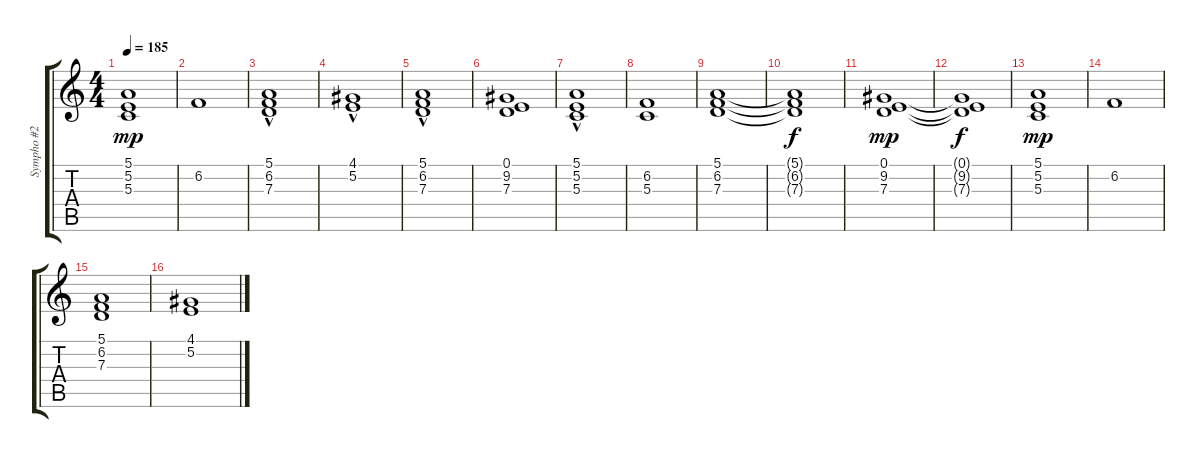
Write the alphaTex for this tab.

\track ("Sympho #2" "Sympho #2") {instrument synthstrings1}
\staff {score tabs}
\tuning (E4 B3 G3 D3 A2 E2) {hide}
\ts (4 4)
\tempo 185
\clef g2
\ks c
(5.1 5.2 5.3).1{dy mp} |
6.2.1 |
(5.1{hac} 6.2 7.3).1 |
(4.1{hac} 5.2).1 |
(5.1 6.2 7.3{hac}).1 |
(0.1 9.2 7.3).1 |
(5.1 5.2 5.3{hac}).1 |
(6.2 5.3).1 |
(5.1 6.2 7.3).1 |
(5.1{t} 6.2{t} 7.3{t}).1{dy f} |
(0.1 9.2 7.3).1{dy mp} |
(0.1{t} 9.2{t} 7.3{t}).1{dy f} |
(5.1 5.2 5.3).1{dy mp} |
6.2.1 |
(5.1 6.2 7.3).1 |
(4.1 5.2).1
